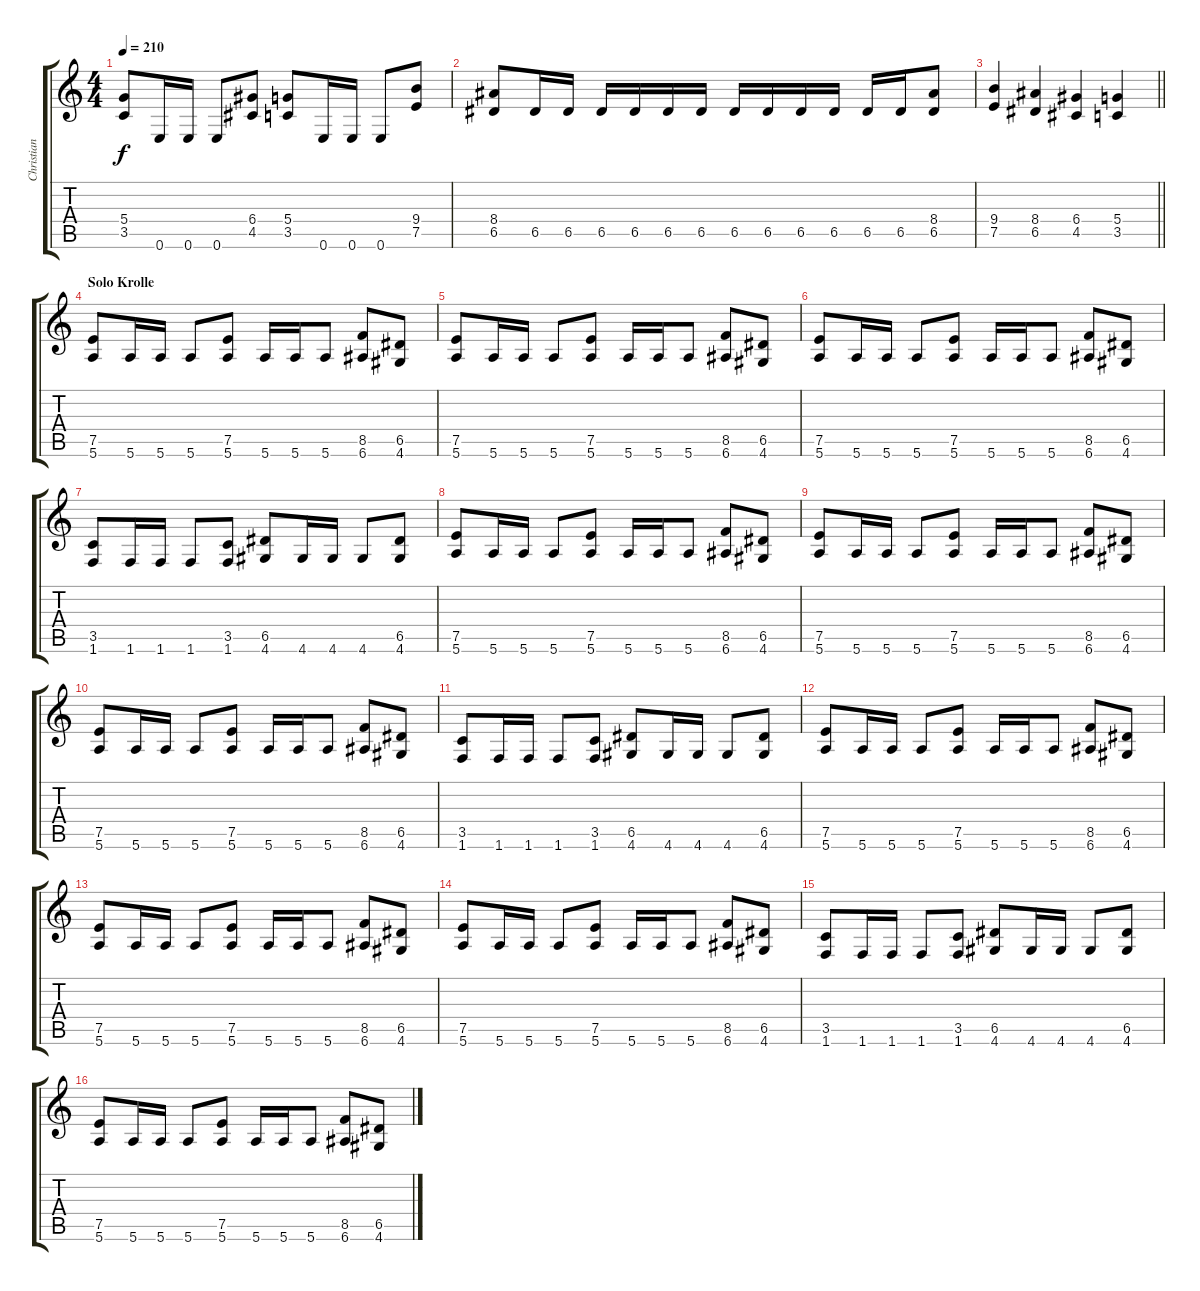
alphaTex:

\track ("Christian" "Christian") {instrument overdrivenguitar}
\staff {score tabs}
\tuning (E4 B3 G3 D3 A2 E2) {hide}
\ts (4 4)
\tempo 210
\clef g2
\ks c
(5.4 3.5).8{dy f} 0.6.16 0.6.16 0.6.8 (6.4 4.5).8 (5.4 3.5).8 0.6.16 0.6.16 0.6.8 (9.4 7.5).8 |
(8.4 6.5).8 6.5.16 6.5.16 6.5.16 6.5.16 6.5.16 6.5.16 6.5.16 6.5.16 6.5.16 6.5.16 6.5.16 6.5.16 (8.4 6.5).8 |
\barLineRight lightlight
(9.4 7.5).4 (8.4 6.5).4 (6.4 4.5).4 (5.4 3.5).4 |
\section ("" "Solo Krolle")
(7.5 5.6).8 5.6.16 5.6.16 5.6.8 (7.5 5.6).8 5.6.16 5.6.16 5.6.8 (8.5 6.6).8 (6.5 4.6).8 |
(7.5 5.6).8 5.6.16 5.6.16 5.6.8 (7.5 5.6).8 5.6.16 5.6.16 5.6.8 (8.5 6.6).8 (6.5 4.6).8 |
(7.5 5.6).8 5.6.16 5.6.16 5.6.8 (7.5 5.6).8 5.6.16 5.6.16 5.6.8 (8.5 6.6).8 (6.5 4.6).8 |
(3.5 1.6).8 1.6.16 1.6.16 1.6.8 (3.5 1.6).8 (6.5 4.6).8 4.6.16 4.6.16 4.6.8 (6.5 4.6).8 |
(7.5 5.6).8 5.6.16 5.6.16 5.6.8 (7.5 5.6).8 5.6.16 5.6.16 5.6.8 (8.5 6.6).8 (6.5 4.6).8 |
(7.5 5.6).8 5.6.16 5.6.16 5.6.8 (7.5 5.6).8 5.6.16 5.6.16 5.6.8 (8.5 6.6).8 (6.5 4.6).8 |
(7.5 5.6).8 5.6.16 5.6.16 5.6.8 (7.5 5.6).8 5.6.16 5.6.16 5.6.8 (8.5 6.6).8 (6.5 4.6).8 |
(3.5 1.6).8 1.6.16 1.6.16 1.6.8 (3.5 1.6).8 (6.5 4.6).8 4.6.16 4.6.16 4.6.8 (6.5 4.6).8 |
(7.5 5.6).8 5.6.16 5.6.16 5.6.8 (7.5 5.6).8 5.6.16 5.6.16 5.6.8 (8.5 6.6).8 (6.5 4.6).8 |
(7.5 5.6).8 5.6.16 5.6.16 5.6.8 (7.5 5.6).8 5.6.16 5.6.16 5.6.8 (8.5 6.6).8 (6.5 4.6).8 |
(7.5 5.6).8 5.6.16 5.6.16 5.6.8 (7.5 5.6).8 5.6.16 5.6.16 5.6.8 (8.5 6.6).8 (6.5 4.6).8 |
(3.5 1.6).8 1.6.16 1.6.16 1.6.8 (3.5 1.6).8 (6.5 4.6).8 4.6.16 4.6.16 4.6.8 (6.5 4.6).8 |
(7.5 5.6).8 5.6.16 5.6.16 5.6.8 (7.5 5.6).8 5.6.16 5.6.16 5.6.8 (8.5 6.6).8 (6.5 4.6).8
